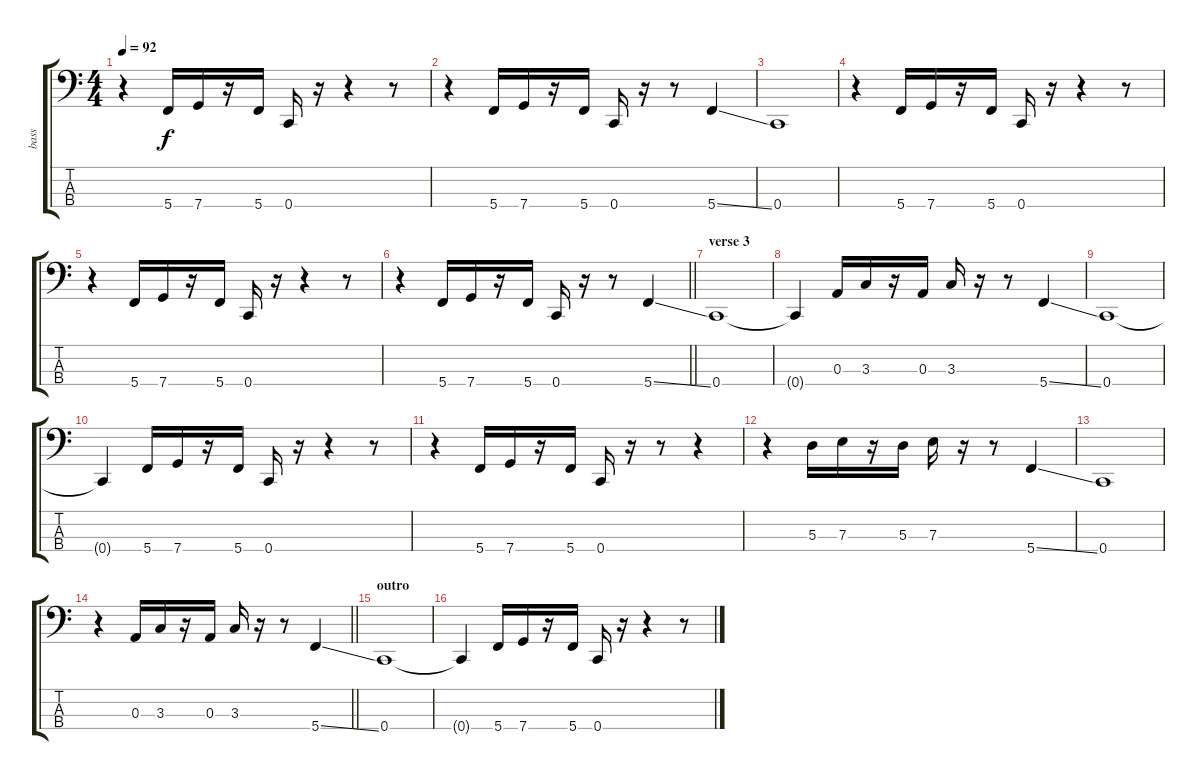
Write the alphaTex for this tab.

\track ("bass" "bass") {instrument electricbassfinger}
\staff {score tabs}
\tuning (G2 D2 A1 C1) {hide}
\ts (4 4)
\tempo 92
\clef f4
\ks c
r.4{dy f} 5.4.16 7.4.16 r.16 5.4.16 0.4.16 r.16 r.4 r.8 |
r.4 5.4.16 7.4.16 r.16 5.4.16 0.4.16 r.16 r.8 5.4{ss}.4 |
0.4.1 |
r.4 5.4.16 7.4.16 r.16 5.4.16 0.4.16 r.16 r.4 r.8 |
r.4 5.4.16 7.4.16 r.16 5.4.16 0.4.16 r.16 r.4 r.8 |
\barLineRight lightlight
r.4 5.4.16 7.4.16 r.16 5.4.16 0.4.16 r.16 r.8 5.4{ss}.4 |
\section ("" "verse 3")
0.4.1 |
0.4{t}.4 0.3.16 3.3.16 r.16 0.3.16 3.3.16 r.16 r.8 5.4{ss}.4 |
0.4.1 |
0.4{t}.4 5.4.16 7.4.16 r.16 5.4.16 0.4.16 r.16 r.4 r.8 |
r.4 5.4.16 7.4.16 r.16 5.4.16 0.4.16 r.16 r.8 r.4 |
r.4 5.3.16 7.3.16 r.16 5.3.16 7.3.16 r.16 r.8 5.4{ss}.4 |
0.4.1 |
\barLineRight lightlight
r.4 0.3.16 3.3.16 r.16 0.3.16 3.3.16 r.16 r.8 5.4{ss}.4 |
\section ("" "outro")
0.4.1 |
0.4{t}.4 5.4.16 7.4.16 r.16 5.4.16 0.4.16 r.16 r.4 r.8
